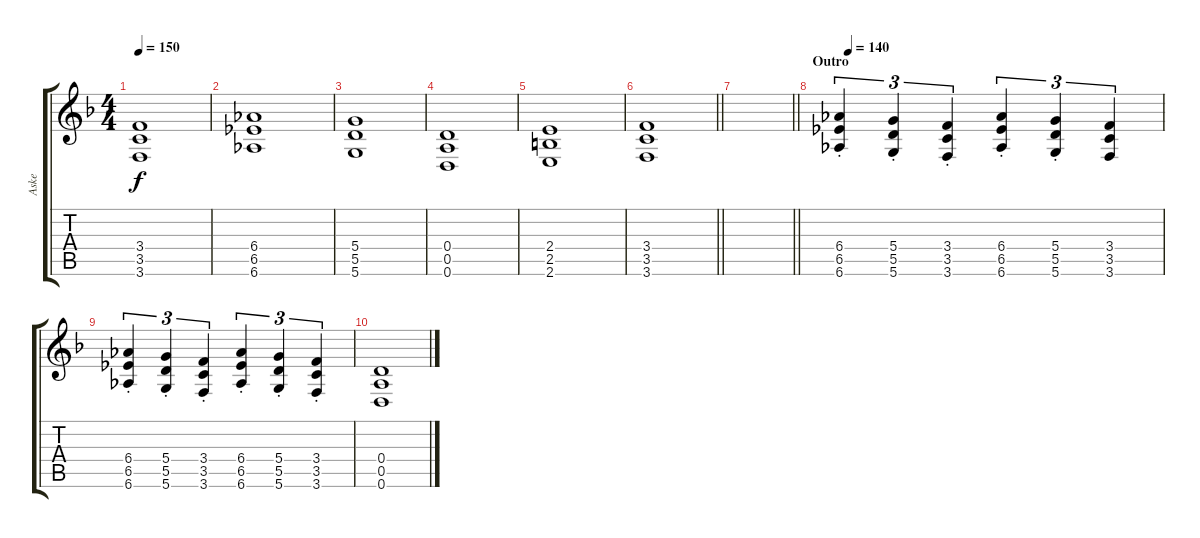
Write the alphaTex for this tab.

\track ("Aske" "Aske") {instrument overdrivenguitar}
\staff {score tabs}
\tuning (E4 B3 G3 D3 A2 D2) {hide}
\ts (4 4)
\tempo 150
\clef g2
\ks dminor
(3.4 3.5 3.6).1{dy f} |
(6.4 6.5 6.6).1 |
(5.4 5.5 5.6).1 |
(0.4 0.5 0.6).1 |
(2.4 2.5 2.6).1 |
\barLineRight lightlight
(3.4 3.5 3.6).1 |
\barLineRight lightlight
|
\section ("" "Outro")
\tempo (140 0.03125)
(6.4{st} 6.5 6.6).4{tu (3 2)} (5.4{st} 5.5 5.6).4{tu (3 2)} (3.4{st} 3.5 3.6).4{tu (3 2)} (6.4{st} 6.5 6.6).4{tu (3 2)} (5.4{st} 5.5 5.6).4{tu (3 2)} (3.4 3.5 3.6).4{tu (3 2)} |
(6.4{st} 6.5 6.6).4{tu (3 2)} (5.4{st} 5.5 5.6).4{tu (3 2)} (3.4{st} 3.5 3.6).4{tu (3 2)} (6.4{st} 6.5 6.6).4{tu (3 2)} (5.4{st} 5.5 5.6).4{tu (3 2)} (3.4{st} 3.5 3.6).4{tu (3 2)} |
(0.4 0.5 0.6).1
